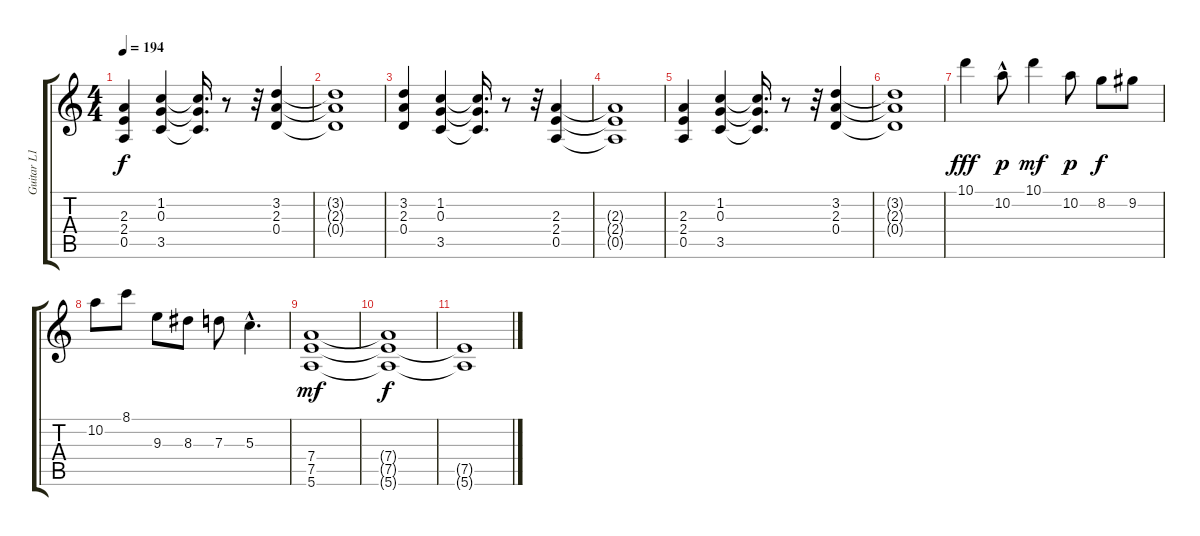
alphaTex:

\track ("Guitar L1" "Guitar L1") {instrument overdrivenguitar}
\staff {score tabs}
\tuning (E4 B3 G3 D3 A2 E2) {hide}
\ts (4 4)
\tempo 194
\clef g2
\ks c
(2.3 2.4 0.5).4{dy f} (1.2 0.3 3.5).4 (1.2{t} 0.3{t} 3.5{t}).16{d} r.8 r.32 (3.2 2.3 0.4).4 |
(3.2{t} 2.3{t} 0.4{t}).1 |
(3.2 2.3 0.4).4 (1.2 0.3 3.5).4 (1.2{t} 0.3{t} 3.5{t}).16{d} r.8 r.32 (2.3 2.4 0.5).4 |
(2.3{t} 2.4{t} 0.5{t}).1 |
(2.3 2.4 0.5).4 (1.2 0.3 3.5).4 (1.2{t} 0.3{t} 3.5{t}).16{d} r.8 r.32 (3.2 2.3 0.4).4 |
(3.2{t} 2.3{t} 0.4{t}).1 |
10.1.4{dy fff} 10.2{hac}.8{dy p} 10.1.4{dy mf} 10.2.8{dy p} 8.2.8{dy f} 9.2.8 |
10.2.8 8.1.8 9.3.8 8.3.8 7.3.8 5.3{hac}.4{d} |
(7.4 7.5 5.6).1{dy mf} |
(7.4{t} 7.5{t} 5.6{t}).1{dy f} |
(7.5{t} 5.6{t}).1
